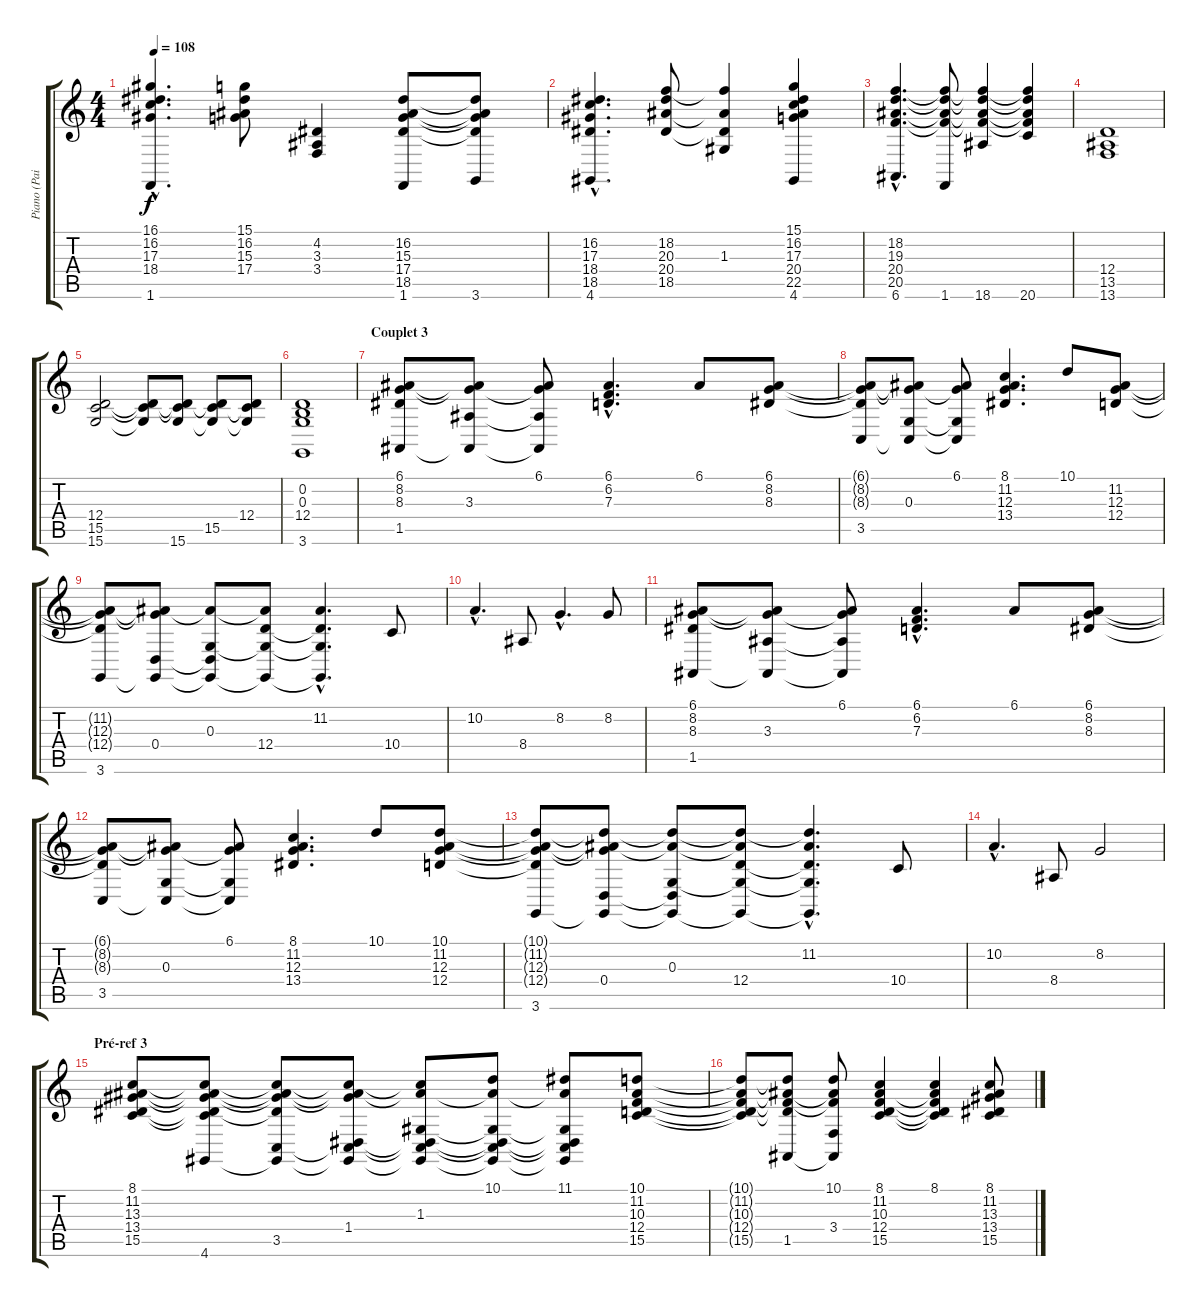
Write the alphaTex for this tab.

\track ("Piano (Paich)" "Piano (Pai") {instrument acousticgrandpiano}
\staff {score tabs}
\tuning (E4 B3 G3 D3 A2 E2) {hide}
\ts (4 4)
\tempo 108
\clef g2
\ks c
(16.1{hac} 16.2{hac} 17.3{hac} 18.4{hac} 1.6{hac}).4{d dy f} (15.1 16.2 15.3 17.4).8 (4.2 3.3 3.4).4 (16.2 15.3 17.4 18.5 1.6).8 (16.2{t} 15.3{t} 17.4{t} 18.5{t} 3.6).8 |
(16.2{hac} 17.3{hac} 18.4{hac} 18.5{hac} 4.6{hac}).4{d} (18.2 20.3 20.4 18.5).8 (18.2{t} 1.3 20.4{t} 18.5{t}).4 (15.1 16.2 17.3 20.4 22.5 4.6).4 |
(18.2{hac} 19.3{hac} 20.4{hac} 20.5{hac} 6.6{hac}).4{d} (18.2{t} 19.3{t} 20.4{t} 20.5{t} 1.6).8 (18.2{t} 19.3{t} 20.4{t} 20.5{t} 18.6).4 (18.2{t} 19.3{t} 20.4{t} 20.5{t} 20.6).4 |
(12.4 13.5 13.6).1 |
(12.4 15.5 15.6).2 (12.4{t} 15.5{t} 15.6{t}).8 (12.4{t} 15.5{t} 15.6).8 (12.4{t} 15.5 15.6{t}).8 (12.4 15.5{t} 15.6{t}).8 |
(0.2 0.3 12.4 3.6).1 |
\section ("" "Couplet 3")
(6.1 8.2 8.3 1.5).8 (6.1{t} 8.2{t} 3.3 1.5{t}).8 (6.1 8.2{t} 3.3{t} 1.5{t}).8 (6.1{hac} 6.2 7.3).4{d} 6.1.8 (6.1 8.2 8.3).8 |
(6.1{t} 8.2{t} 8.3{t} 3.5).8 (6.1{t} 8.2{t} 0.3 3.5{t}).8 (6.1 8.2{t} 0.3{t} 3.5{t}).8 (8.1 11.2 12.3 13.4).4{d} 10.1.8 (11.2 12.3 12.4).8 |
(11.2{t} 12.3{t} 12.4{t} 3.6).8 (11.2{t} 12.3{t} 0.4 3.6{t}).8 (11.2{t} 0.3 0.4{t} 3.6{t}).8 (11.2{t} 0.3{t} 12.4 3.6{t}).8 (11.2{hac} 0.3{hac t} 12.4{hac t} 3.6{hac t}).4{d} 10.4.8 |
10.2{hac}.4{d} 8.4.8 8.2{hac}.4{d} 8.2.8 |
(6.1 8.2 8.3 1.5).8 (6.1{t} 8.2{t} 3.3 1.5{t}).8 (6.1 8.2{t} 3.3{t} 1.5{t}).8 (6.1{hac} 6.2 7.3).4{d} 6.1.8 (6.1 8.2 8.3).8 |
(6.1{t} 8.2{t} 8.3{t} 3.5).8 (6.1{t} 8.2{t} 0.3 3.5{t}).8 (6.1 8.2{t} 0.3{t} 3.5{t}).8 (8.1 11.2 12.3 13.4).4{d} 10.1.8 (10.1 11.2 12.3 12.4).8 |
(10.1{t} 11.2{t} 12.3{t} 12.4{t} 3.6).8 (10.1{t} 11.2{t} 12.3{t} 0.4 3.6{t}).8 (10.1{t} 11.2{t} 0.3 0.4{t} 3.6{t}).8 (10.1{t} 11.2{t} 0.3{t} 12.4 3.6{t}).8 (10.1{hac t} 11.2{hac} 0.3{hac t} 12.4{hac t} 3.6{hac t}).4{d} 10.4.8 |
10.2{hac}.4{d} 8.4.8 8.2.2 |
\section ("" "Pré-ref 3")
(8.1 11.2 13.3 13.4 15.5).8 (8.1{t} 11.2{t} 13.3{t} 13.4{t} 15.5{t} 4.6).8 (8.1{t} 11.2{t} 13.3{t} 13.4{t} 3.5 4.6{t}).8 (8.1{t} 11.2{t} 13.3{t} 1.4 3.5{t} 4.6{t}).8 (8.1{t} 11.2{t} 1.3 1.4{t} 3.5{t} 4.6{t}).8 (10.1 11.2{t} 1.3{t} 1.4{t} 3.5{t} 4.6{t}).8 (11.1 11.2{t} 1.3{t} 1.4{t} 3.5{t} 4.6{t}).8 (10.1 11.2 10.3 12.4 15.5).8 |
(10.1{t} 11.2{t} 10.3{t} 12.4{t} 15.5{t}).8 (10.1{t} 11.2{t} 10.3{t} 12.4{t} 1.5).8 (10.1 11.2{t} 10.3{t} 3.4 1.5{t}).8 (8.1 11.2 10.3 12.4 15.5).4 (8.1 11.2{t} 10.3{t} 12.4{t} 15.5{t}).4 (8.1 11.2 13.3 13.4 15.5).8
